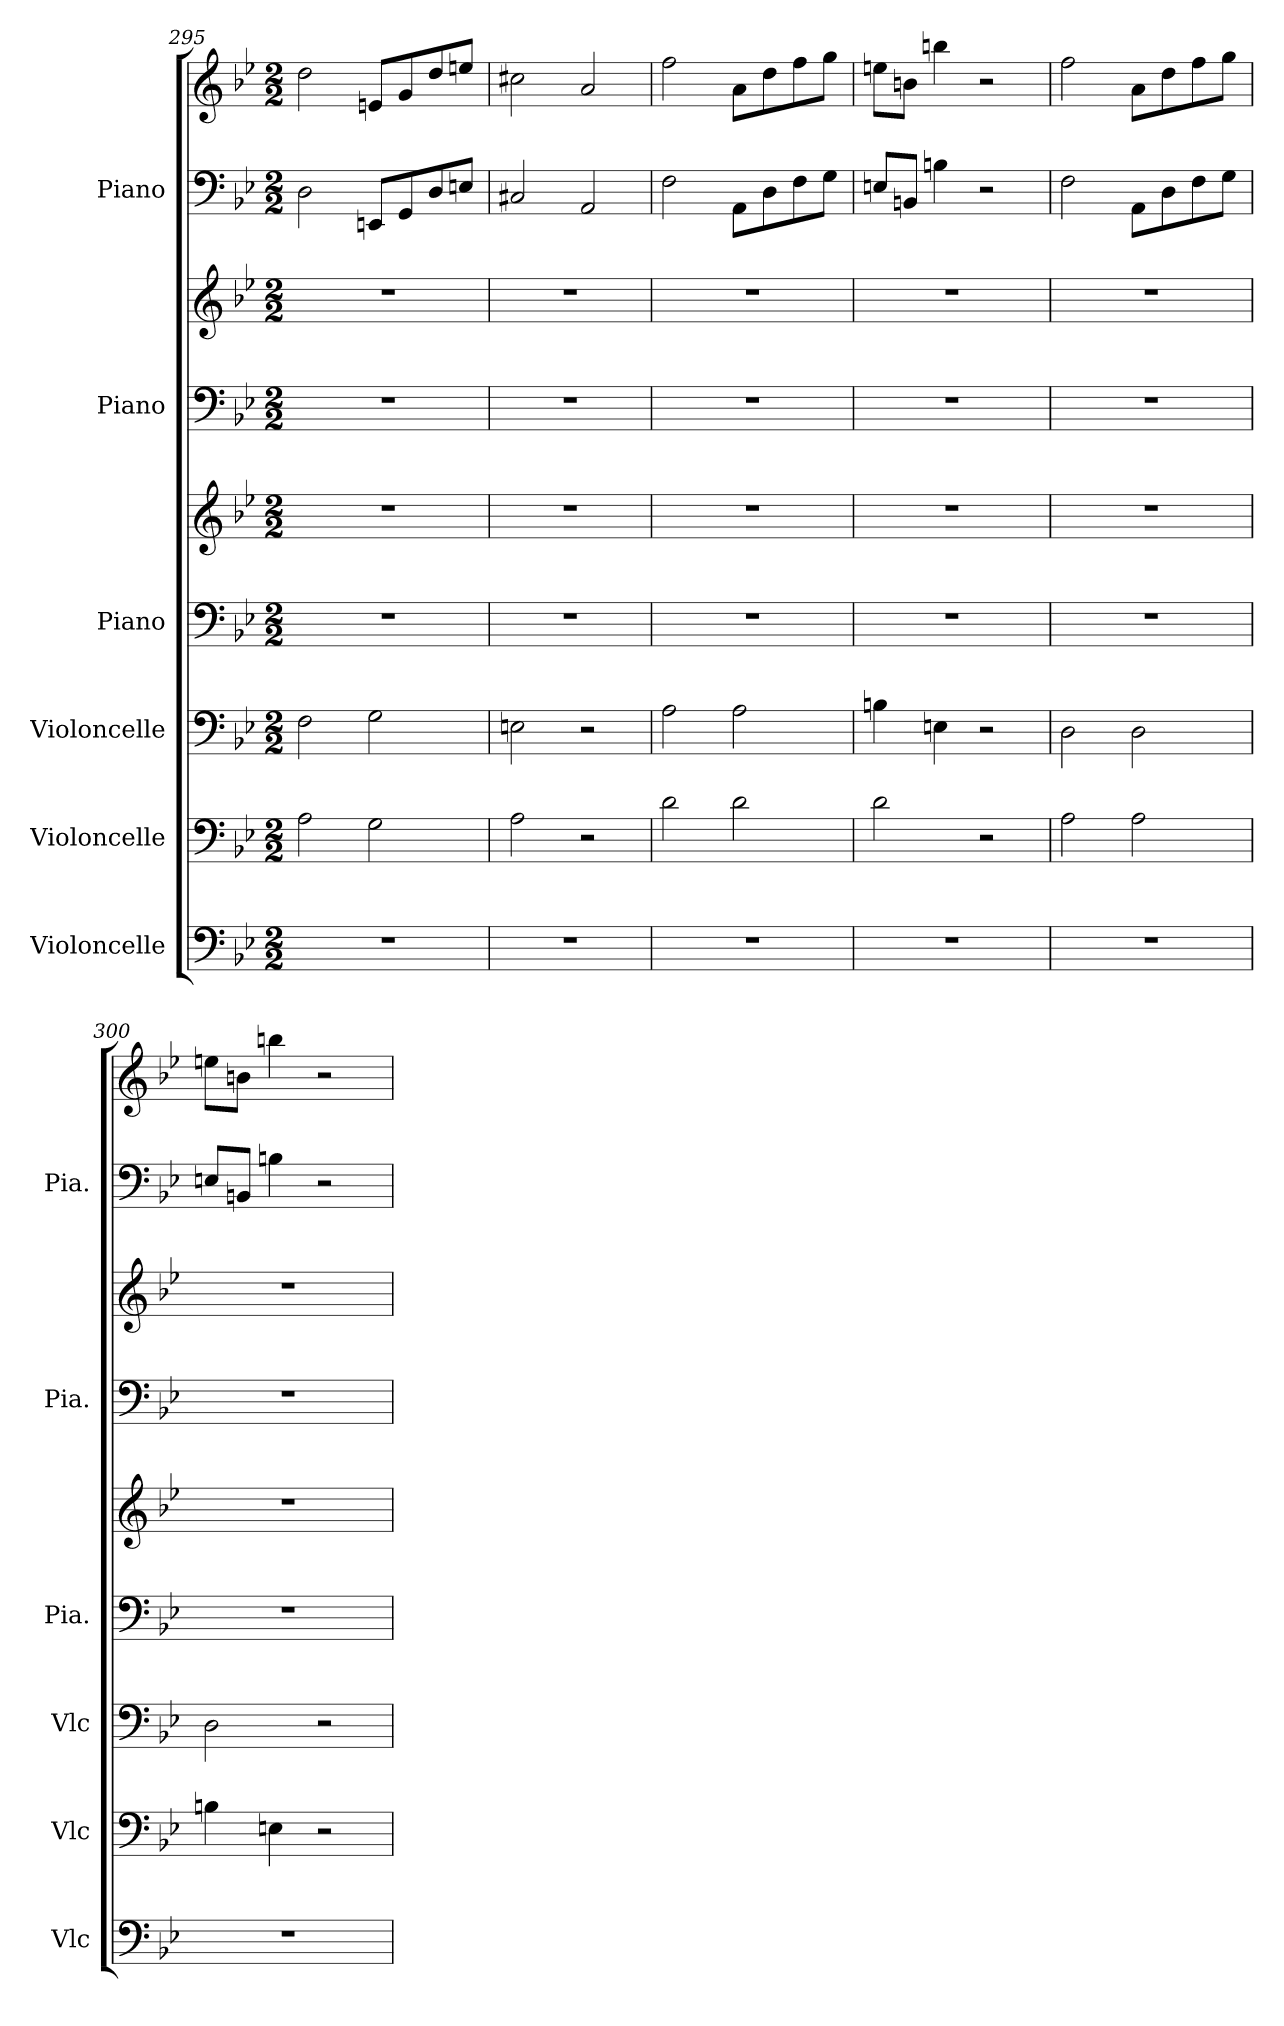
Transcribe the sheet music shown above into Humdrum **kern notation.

**kern	**kern	**kern	**kern	**kern	**kern	**kern	**kern	**kern
*part6	*part5	*part4	*part3	*part3	*part2	*part2	*part1	*part1
*staff9	*staff8	*staff7	*staff6	*staff5	*staff4	*staff3	*staff2	*staff1
*I"Violoncelle	*I"Violoncelle	*I"Violoncelle	*I"Piano	*	*I"Piano	*	*I"Piano	*
*I'Vlc	*I'Vlc	*I'Vlc	*I'Pia.	*	*I'Pia.	*	*I'Pia.	*
*clefF4	*clefF4	*clefF4	*clefF4	*clefG2	*clefF4	*clefG2	*clefF4	*clefG2
*k[b-e-]	*k[b-e-]	*k[b-e-]	*k[b-e-]	*k[b-e-]	*k[b-e-]	*k[b-e-]	*k[b-e-]	*k[b-e-]
*M2/2	*M2/2	*M2/2	*M2/2	*M2/2	*M2/2	*M2/2	*M2/2	*M2/2
=295	=295	=295	=295	=295	=295	=295	=295	=295
1r	2A\	2F\	1r	1r	1r	1r	2D\	2dd\
.	2G\	2G\	.	.	.	.	8EEn/L	8en/L
.	.	.	.	.	.	.	8GG/	8g/
.	.	.	.	.	.	.	8D/	8dd/
.	.	.	.	.	.	.	8En/J	8een/J
=296	=296	=296	=296	=296	=296	=296	=296	=296
1r	2A\	2En\	1r	1r	1r	1r	2C#X/	2cc#X\
.	2r	2r	.	.	.	.	2AA/	2a/
=297	=297	=297	=297	=297	=297	=297	=297	=297
1r	2d\	2A\	1r	1r	1r	1r	2F\	2ff\
.	2d\	2A\	.	.	.	.	8AA\L	8a\L
.	.	.	.	.	.	.	8D\	8dd\
.	.	.	.	.	.	.	8F\	8ff\
.	.	.	.	.	.	.	8G\J	8gg\J
!!LO:PB:g=z
=298	=298	=298	=298	=298	=298	=298	=298	=298
1r	2d\	4Bn\	1r	1r	1r	1r	8En/L	8een\L
.	.	.	.	.	.	.	8BBn/J	8bn\J
.	.	4En\	.	.	.	.	4Bn\	4bbn\
.	2r	2r	.	.	.	.	2r	2r
=299	=299	=299	=299	=299	=299	=299	=299	=299
1r	2A\	2D\	1r	1r	1r	1r	2F\	2ff\
.	2A\	2D\	.	.	.	.	8AA\L	8a\L
.	.	.	.	.	.	.	8D\	8dd\
.	.	.	.	.	.	.	8F\	8ff\
.	.	.	.	.	.	.	8G\J	8gg\J
=300	=300	=300	=300	=300	=300	=300	=300	=300
1r	4Bn\	2D\	1r	1r	1r	1r	8En/L	8een\L
.	.	.	.	.	.	.	8BBn/J	8bn\J
.	4En\	.	.	.	.	.	4Bn\	4bbn\
.	2r	2r	.	.	.	.	2r	2r
=	=	=	=	=	=	=	=	=
*-	*-	*-	*-	*-	*-	*-	*-	*-
